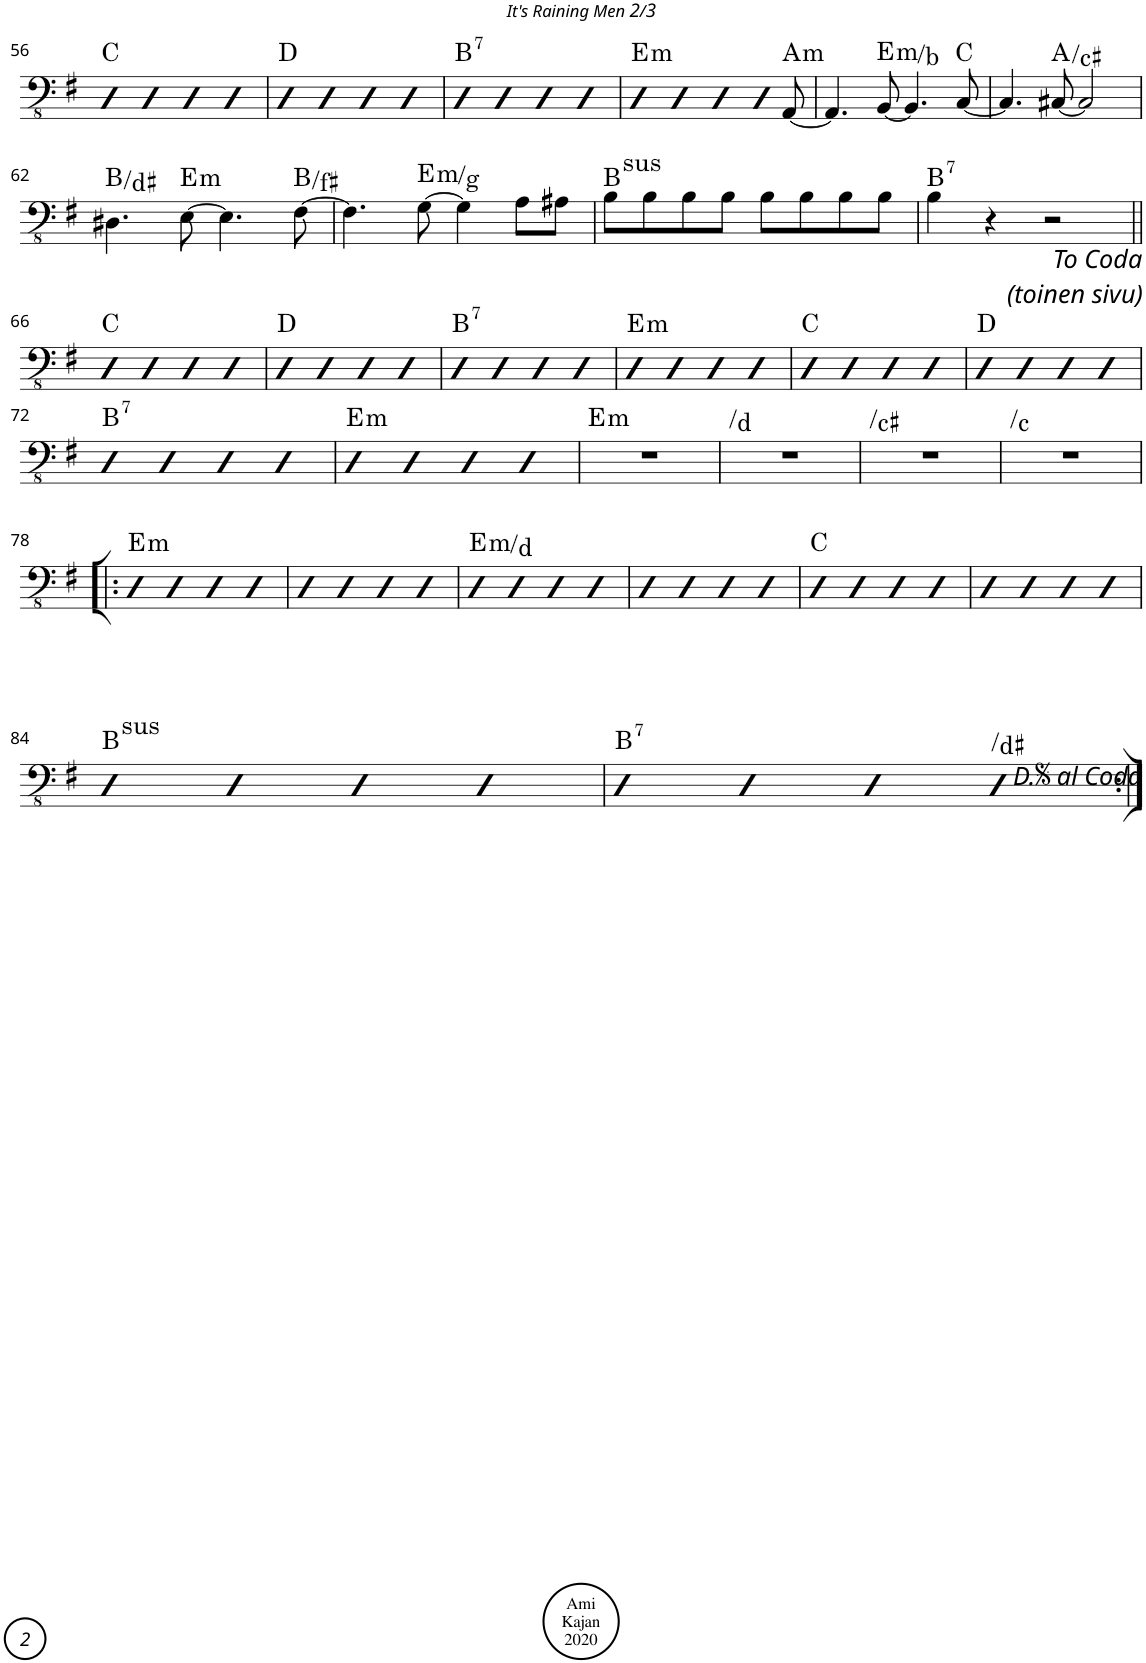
**kern	**harte
*part1	*part1
*staff1	*
*I"Acoustic Bass	*
*I'Bass	*
!!LO:PB:g=z
*clefFv4	*
*k[f#]	*
*M4/4	*
*met(c)	*
=56	=56
4DD	C:maj
4DD	.
4DD	.
4DD	.
=57	=57
4DD	D:maj
4DD	.
4DD	.
4DD	.
=58	=58
!	!LO:H:kt=7
4DD	B:7
4DD	.
4DD	.
4DD	.
=59	=59
!	!LO:H:kt=m
4DD	E:min
4DD	.
4DD	.
8DD	.
!	!LO:H:kt=m
[8AAA/	A:min
=60	=60
4.AAA/]	.
!	!LO:H:kt=m
[8BBB/	E:min/5
4.BBB/]	.
[8CC/	C:maj
=61	=61
4.CC/]	.
[8CC#X/	A:maj/3
2CC#/]	.
!!LO:LB:g=z
=62	=62
4.DD#X\	B:maj/3
!	!LO:H:kt=m
[8EE\	E:min
4.EE\]	.
[8FF#\	B:maj/5
=63	=63
4.FF#\]	.
!	!LO:H:kt=m
[8GG\	E:min/b3
4GG\]	.
8AA\L	.
8AA#X\J	.
=64	=64
!	!LO:H:kt=sus
8BB\L	B:sus4
8BB\	.
8BB\	.
8BB\J	.
8BB\L	.
8BB\	.
8BB\	.
8BB\J	.
=65	=65
4BB\	B:7
4r	.
2r	.
!LO:TX:b:t=To Coda\n(toinen sivu)	!LO:H:kt=7
!!LO:LB:g=z
=66||	=66||
4DD	C:maj
4DD	.
4DD	.
4DD	.
=67	=67
4DD	D:maj
4DD	.
4DD	.
4DD	.
=68	=68
!	!LO:H:kt=7
4DD	B:7
4DD	.
4DD	.
4DD	.
=69	=69
!	!LO:H:kt=m
4DD	E:min
4DD	.
4DD	.
4DD	.
=70	=70
4DD	C:maj
4DD	.
4DD	.
4DD	.
=71	=71
4DD	D:maj
4DD	.
4DD	.
4DD	.
!!LO:LB:g=z
=72	=72
!	!LO:H:kt=7
4DD	B:7
4DD	.
4DD	.
4DD	.
=73	=73
!	!LO:H:kt=m
4DD	E:min
4DD	.
4DD	.
4DD	.
=74	=74
!	!LO:H:kt=m
1r	E:min
=75	=75
!	!LO:H:kt=N.C.
1r	N
=76	=76
!	!LO:H:kt=N.C.
1r	N
=77	=77
!	!LO:H:kt=N.C.
1r	N
!!LO:LB:g=z
=78!|:	=78!|:
!	!LO:H:kt=m
4DD	E:min
4DD	.
4DD	.
4DD	.
=79	=79
4DD	.
4DD	.
4DD	.
4DD	.
=80	=80
!	!LO:H:kt=m
4DD	E:min/b7
4DD	.
4DD	.
4DD	.
=81	=81
4DD	.
4DD	.
4DD	.
4DD	.
=82	=82
4DD	C:maj
4DD	.
4DD	.
4DD	.
=83	=83
4DD	.
4DD	.
4DD	.
4DD	.
!!LO:LB:g=z
=84	=84
!	!LO:H:kt=sus
4DD	B:sus4
4DD	.
4DD	.
4DD	.
=85	=85
4DD	B:7
4DD	.
4DD	.
!	!LO:H:kt=N.C.
4DD	N
!LO:TX:b:t=<i>D.</i><font face="ScoreText"/><i><font face="Vulf Mono Code"/> al Coda</i>	!LO:H:kt=7
=:|!	=:|!
*-	*-
